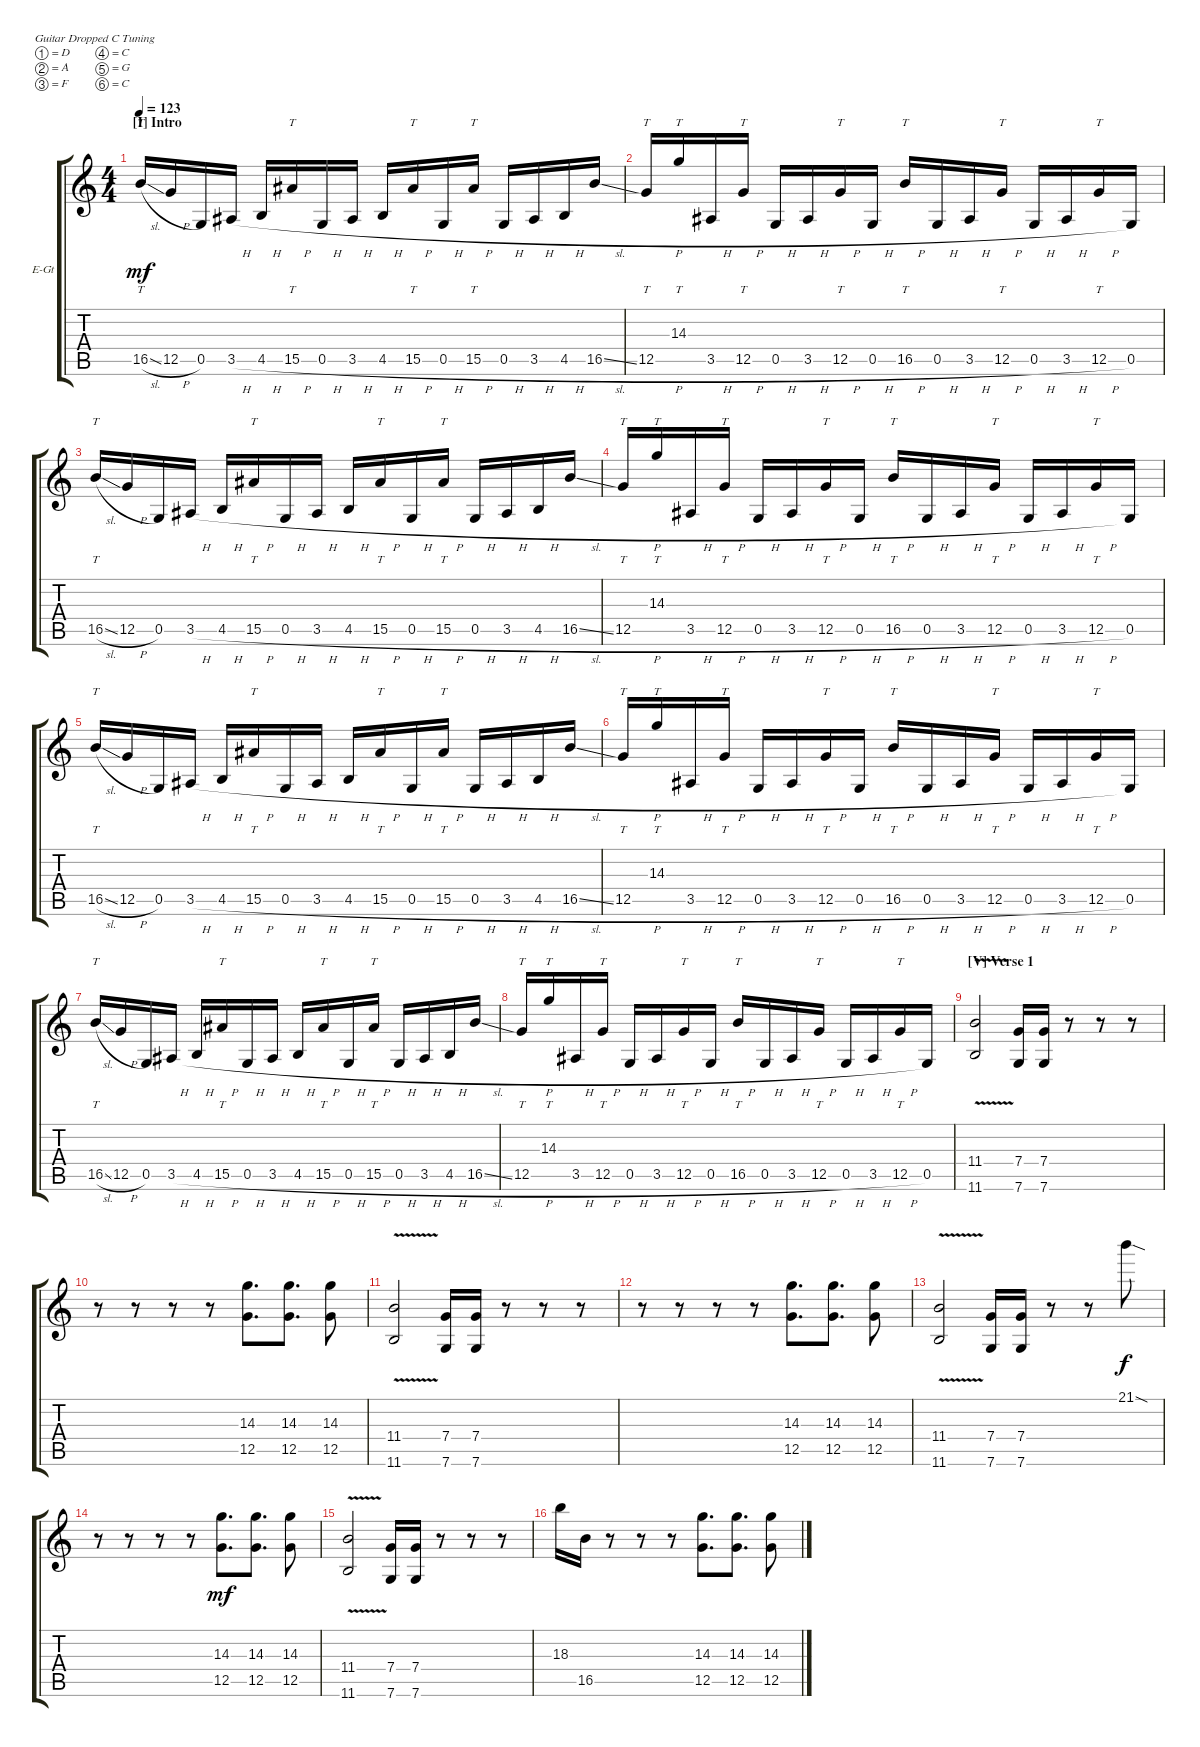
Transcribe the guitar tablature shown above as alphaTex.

\defaultSystemsLayout 4
\bracketExtendMode groupsimilarinstruments
\firstSystemTrackNameOrientation horizontal
\otherSystemsTrackNameOrientation horizontal
\track ("K-Bo" "E-Gt") {instrument distortionguitar}
\staff {score tabs}
\tuning (D4 A3 F3 C3 G2 C2)
\ts (4 4)
\section ("I" "Intro")
\tempo 123
\clef g2
\ks c
16.5{sl}.16{tt dy mf instrument distortionguitar} 12.5{h}.16 0.5.16 3.5{h}.16 4.5{h}.16 15.5{h}.16{tt} 0.5{h}.16 3.5{h}.16 4.5{h}.16 15.5{h}.16{tt} 0.5{h}.16 15.5{h}.16{tt} 0.5{h}.16 3.5{h}.16 4.5{h}.16 16.5{sl}.16 |
12.5{h}.16{tt} 14.3.16{tt} 3.5{h}.16 12.5{h}.16{tt} 0.5{h}.16 3.5{h}.16 12.5{h}.16{tt} 0.5{h}.16 16.5{h}.16{tt} 0.5{h}.16 3.5{h}.16 12.5{h}.16{tt} 0.5{h}.16 3.5{h}.16 12.5{h}.16{tt} 0.5.16 |
16.5{sl}.16{tt} 12.5{h}.16 0.5.16 3.5{h}.16 4.5{h}.16 15.5{h}.16{tt} 0.5{h}.16 3.5{h}.16 4.5{h}.16 15.5{h}.16{tt} 0.5{h}.16 15.5{h}.16{tt} 0.5{h}.16 3.5{h}.16 4.5{h}.16 16.5{sl}.16 |
12.5{h}.16{tt} 14.3.16{tt} 3.5{h}.16 12.5{h}.16{tt} 0.5{h}.16 3.5{h}.16 12.5{h}.16{tt} 0.5{h}.16 16.5{h}.16{tt} 0.5{h}.16 3.5{h}.16 12.5{h}.16{tt} 0.5{h}.16 3.5{h}.16 12.5{h}.16{tt} 0.5.16 |
16.5{sl}.16{tt} 12.5{h}.16 0.5.16 3.5{h}.16 4.5{h}.16 15.5{h}.16{tt} 0.5{h}.16 3.5{h}.16 4.5{h}.16 15.5{h}.16{tt} 0.5{h}.16 15.5{h}.16{tt} 0.5{h}.16 3.5{h}.16 4.5{h}.16 16.5{sl}.16 |
12.5{h}.16{tt} 14.3.16{tt} 3.5{h}.16 12.5{h}.16{tt} 0.5{h}.16 3.5{h}.16 12.5{h}.16{tt} 0.5{h}.16 16.5{h}.16{tt} 0.5{h}.16 3.5{h}.16 12.5{h}.16{tt} 0.5{h}.16 3.5{h}.16 12.5{h}.16{tt} 0.5.16 |
16.5{sl}.16{tt} 12.5{h}.16 0.5.16 3.5{h}.16 4.5{h}.16 15.5{h}.16{tt} 0.5{h}.16 3.5{h}.16 4.5{h}.16 15.5{h}.16{tt} 0.5{h}.16 15.5{h}.16{tt} 0.5{h}.16 3.5{h}.16 4.5{h}.16 16.5{sl}.16 |
12.5{h}.16{tt} 14.3.16{tt} 3.5{h}.16 12.5{h}.16{tt} 0.5{h}.16 3.5{h}.16 12.5{h}.16{tt} 0.5{h}.16 16.5{h}.16{tt} 0.5{h}.16 3.5{h}.16 12.5{h}.16{tt} 0.5{h}.16 3.5{h}.16 12.5{h}.16{tt} 0.5.16 |
\section ("V" "Verse 1")
(11.6{v} 11.4{v}).2 (7.6 7.4).16 (7.6 7.4).16 r.8 r.8 r.8 |
r.8 r.8 r.8 r.8 (12.5 14.3).8{d} (14.3 12.5).8{d} (14.3 12.5).8 |
(11.6{v} 11.4{v}).2 (7.6 7.4).16 (7.6 7.4).16 r.8 r.8 r.8 |
r.8 r.8 r.8 r.8 (12.5 14.3).8{d} (14.3 12.5).8{d} (14.3 12.5).8 |
(11.6{v} 11.4{v}).2 (7.6 7.4).16 (7.6 7.4).16 r.8 r.8 21.1{sod}.8{dy f} |
r.8 r.8 r.8 r.8 (12.5 14.3).8{d dy mf} (14.3 12.5).8{d} (14.3 12.5).8 |
(11.6{v} 11.4{v}).2 (7.6 7.4).16 (7.4 7.6).16 r.8 r.8 r.8 |
18.3.16 16.5.16 r.8 r.8 r.8 (12.5 14.3).8{d} (14.3 12.5).8{d} (14.3 12.5).8
